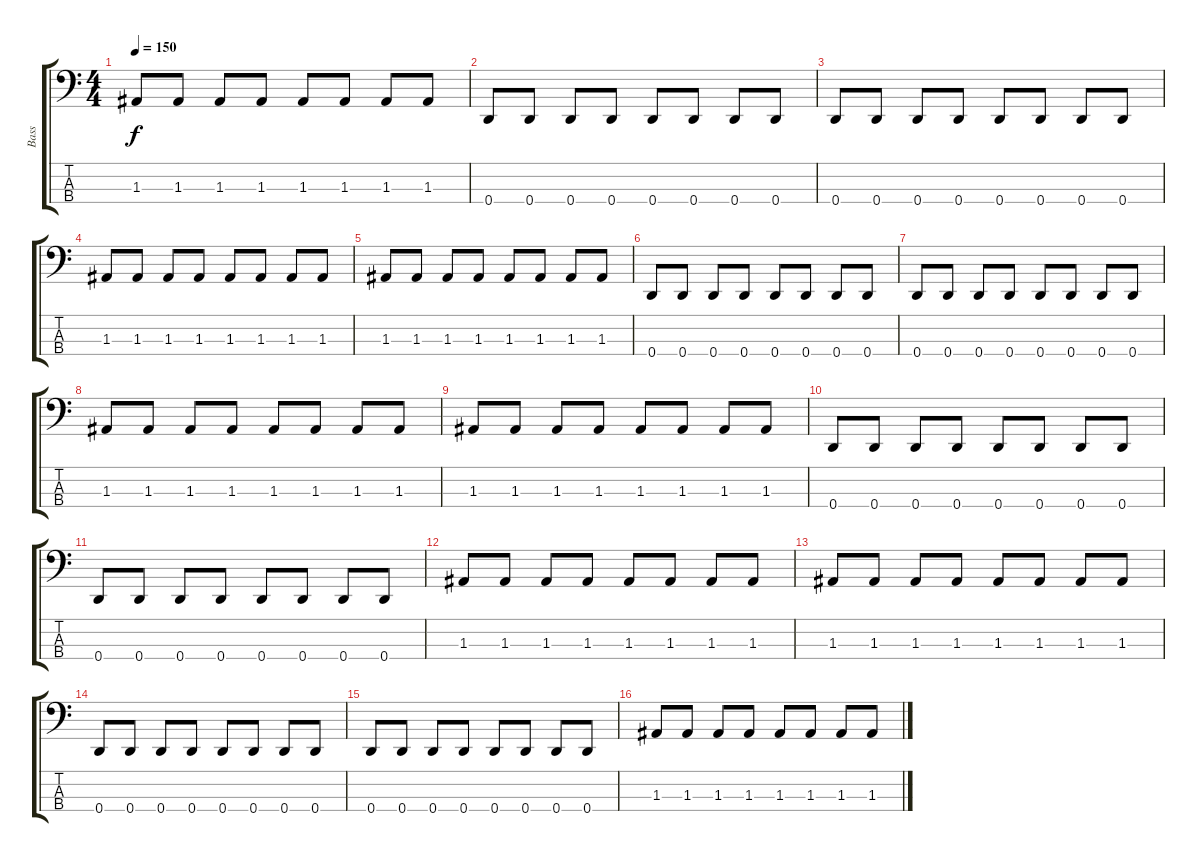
\track ("Bass" "Bass") {instrument electricbassfinger}
\staff {score tabs}
\tuning (G2 D2 A1 D1) {hide}
\ts (4 4)
\tempo 150
\clef f4
\ks c
1.3.8{dy f} 1.3.8 1.3.8 1.3.8 1.3.8 1.3.8 1.3.8 1.3.8 |
0.4.8 0.4.8 0.4.8 0.4.8 0.4.8 0.4.8 0.4.8 0.4.8 |
0.4.8 0.4.8 0.4.8 0.4.8 0.4.8 0.4.8 0.4.8 0.4.8 |
1.3.8 1.3.8 1.3.8 1.3.8 1.3.8 1.3.8 1.3.8 1.3.8 |
1.3.8 1.3.8 1.3.8 1.3.8 1.3.8 1.3.8 1.3.8 1.3.8 |
0.4.8 0.4.8 0.4.8 0.4.8 0.4.8 0.4.8 0.4.8 0.4.8 |
0.4.8 0.4.8 0.4.8 0.4.8 0.4.8 0.4.8 0.4.8 0.4.8 |
1.3.8 1.3.8 1.3.8 1.3.8 1.3.8 1.3.8 1.3.8 1.3.8 |
1.3.8 1.3.8 1.3.8 1.3.8 1.3.8 1.3.8 1.3.8 1.3.8 |
0.4.8 0.4.8 0.4.8 0.4.8 0.4.8 0.4.8 0.4.8 0.4.8 |
0.4.8 0.4.8 0.4.8 0.4.8 0.4.8 0.4.8 0.4.8 0.4.8 |
1.3.8 1.3.8 1.3.8 1.3.8 1.3.8 1.3.8 1.3.8 1.3.8 |
1.3.8 1.3.8 1.3.8 1.3.8 1.3.8 1.3.8 1.3.8 1.3.8 |
0.4.8 0.4.8 0.4.8 0.4.8 0.4.8 0.4.8 0.4.8 0.4.8 |
0.4.8 0.4.8 0.4.8 0.4.8 0.4.8 0.4.8 0.4.8 0.4.8 |
1.3.8 1.3.8 1.3.8 1.3.8 1.3.8 1.3.8 1.3.8 1.3.8
